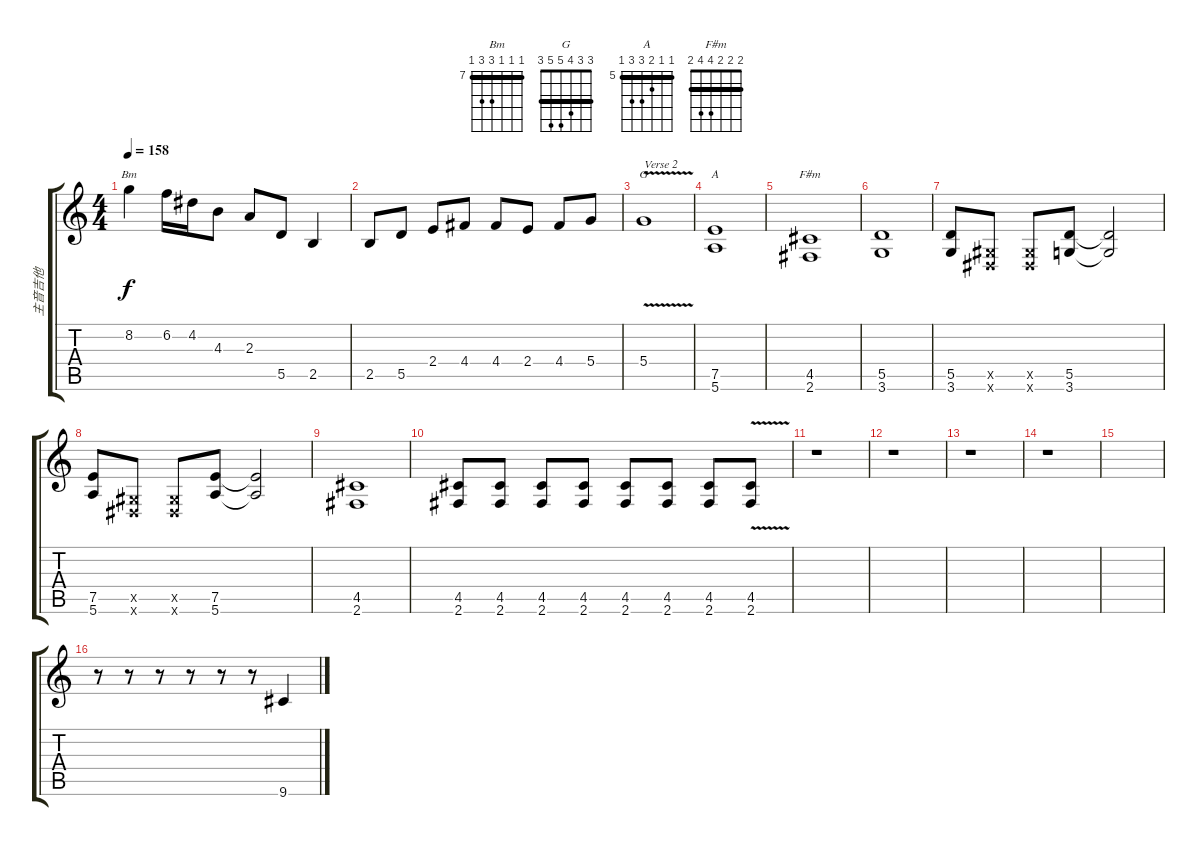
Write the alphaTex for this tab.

\track ("主音吉他" "主音吉他") {instrument overdrivenguitar}
\staff {score tabs}
\tuning (E4 B3 G3 D3 A2 E2) {hide}
\chord ("Bm" 7 7 7 9 9 7) {firstfret 7 barre 7}
\chord ("G" 3 3 4 5 5 3) {barre 3}
\chord ("A" 5 5 6 7 7 5) {firstfret 5 barre 5}
\chord ("F#m" 2 2 2 4 4 2) {barre 2}
\ts (4 4)
\tempo 158
\clef g2
\ks c
8.2.4{ch "Bm" dy f} 6.2.16 4.2.16 4.3.8 2.3.8 5.5.8 2.5.4 |
2.5.8 5.5.8 2.4.8 4.4.8 4.4.8 2.4.8 4.4.8 5.4.8 |
5.4{v}.1{ch "G" txt "Verse 2"} |
(7.5 5.6).1{ch "A"} |
(4.5 2.6).1{ch "F#m"} |
(5.5 3.6).1 |
(5.5 3.6).8 (-1.5{x} -1.6{x}).8 (-1.5{x} -1.6{x}).8 (5.5 3.6).8 (5.5{t} 3.6{t}).2 |
(7.5 5.6).8 (-1.5{x} -1.6{x}).8 (-1.5{x} -1.6{x}).8 (7.5 5.6).8 (7.5{t} 5.6{t}).2 |
(4.5 2.6).1 |
(4.5 2.6).8 (4.5 2.6).8 (4.5 2.6).8 (4.5 2.6).8 (4.5 2.6).8 (4.5 2.6).8 (4.5 2.6).8 (4.5{v} 2.6{v}).8 |
r.1 |
r.1 |
r.1 |
r.1 |
|
r.8 r.8 r.8 r.8 r.8 r.8 9.6.4
